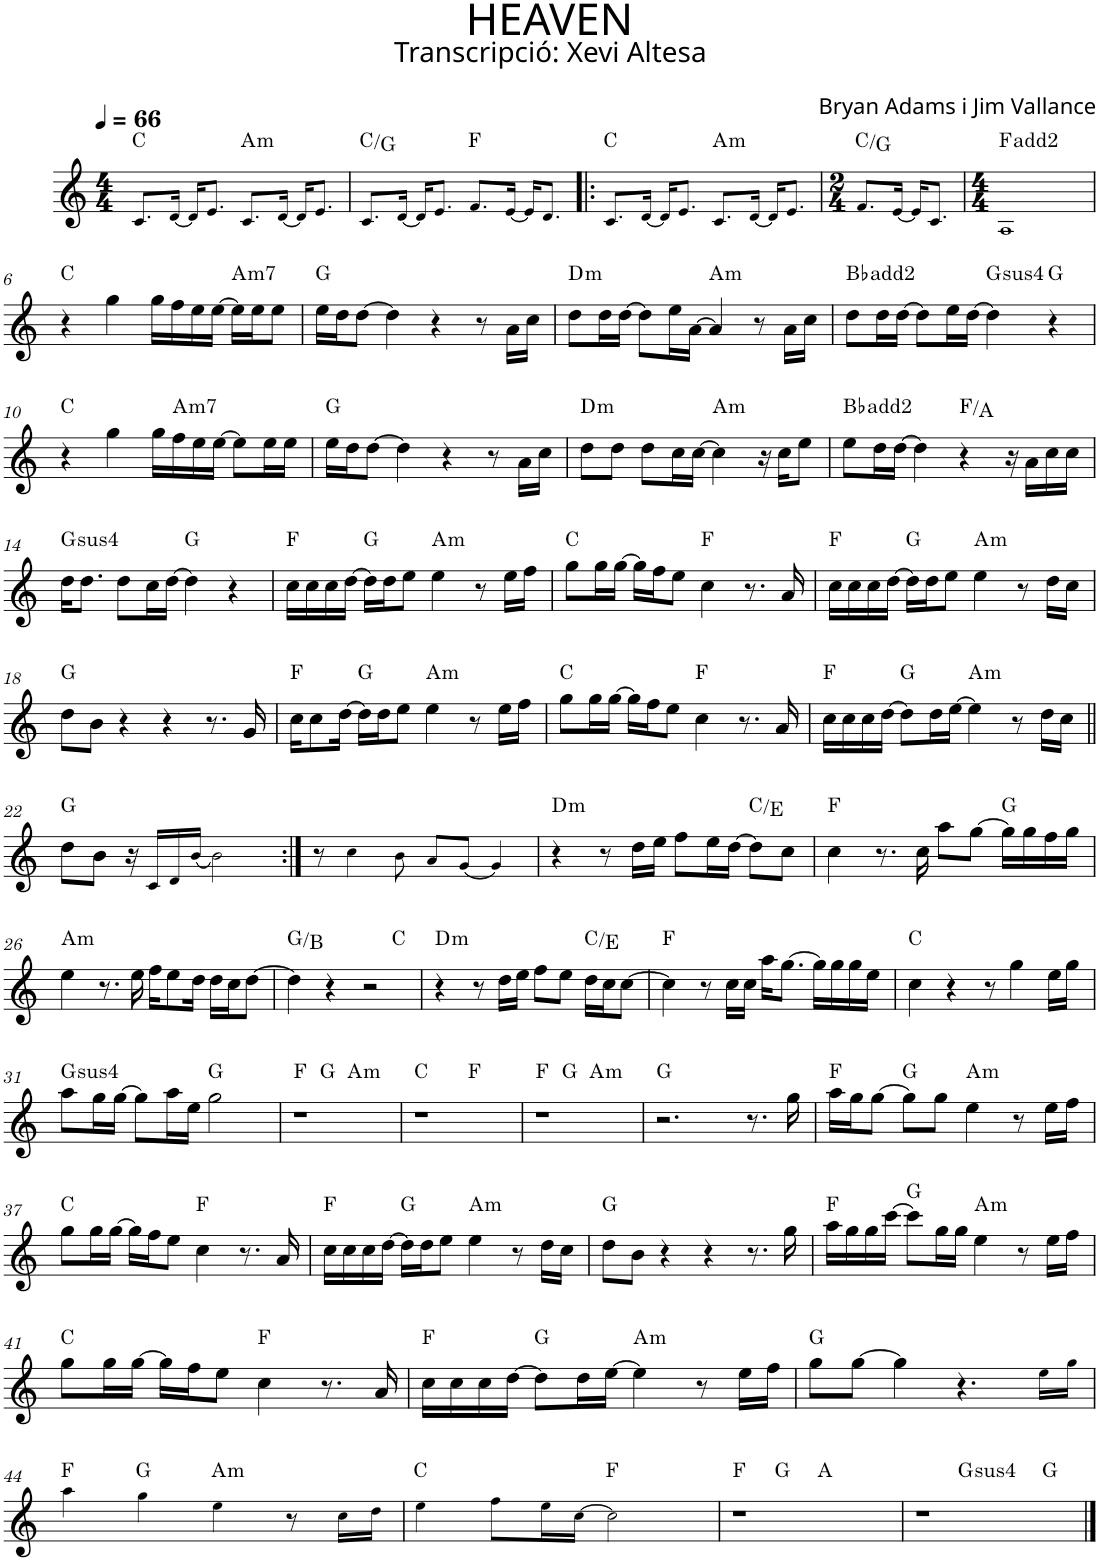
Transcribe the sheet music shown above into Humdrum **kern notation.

**kern	**harte
*part1	*part1
*staff1	*
*I"P1	*
*clefG2	*
*k[]	*
*M4/4	*
*MM66	*
=1	=1
8.c/L	C:maj
16d/Jk	.
16d/KL	.
8.e/J	.
!	!LO:H:kt=m
8.c/L	A:min
16d/Jk	.
16d/KL	.
8.e/J	.
=2	=2
8.c/L	C:maj/5
16d/Jk	.
16d/KL	.
8.e/J	.
8.f/L	F:maj
16e/Jk	.
16e/KL	.
8.d/J	.
=3!|:	=3!|:
8.c/L	C:maj
16d/Jk	.
16d/KL	.
8.e/J	.
!	!LO:H:kt=m
8.c/L	A:min
16d/Jk	.
16d/KL	.
8.e/J	.
=4	=4
*M2/4	*
8.f/L	C:maj/5
16e/Jk	.
16e/KL	.
8.c/J	.
=5	=5
*M4/4	*
1A	F:maj(2)
!!LO:LB:g=z
=6	=6
4r	C:maj
4gg\	.
16gg\LL	.
16ff\	.
16ee\	.
[>16ee\JJ	.
!	!LO:H:kt=m7
16ee\LL]	A:min7
16ee\J	.
8ee\J	.
=7	=7
16ee\LL	G:maj
16dd\J	.
[>8dd\J	.
4dd\]	.
4r	.
8r	.
16a\LL	.
16cc\JJ	.
=8	=8
!	!LO:H:kt=m
8dd\L	D:min
16dd\L	.
[>16dd\JJ	.
8dd\L]	.
16ee\L	.
[>16a\JJ	.
!	!LO:H:kt=m
4a/]	A:min
8r	.
16a\LL	.
16cc\JJ	.
=9	=9
8dd\L	Bb:maj(2)
16dd\L	.
[>16dd\JJ	.
8dd\L]	.
16ee\L	.
[>16dd\JJ	.
!	!LO:H:kt=4
4dd\]	G:sus4
4r	G:maj
!!LO:LB:g=z
=10	=10
4r	C:maj
4gg\	.
16gg\LL	.
!	!LO:H:kt=m7
16ff\	A:min7
16ee\	.
[>16ee\JJ	.
8ee\L]	.
16ee\L	.
16ee\JJ	.
=11	=11
16ee\LL	G:maj
16dd\J	.
[>8dd\J	.
4dd\]	.
4r	.
8r	.
16a\LL	.
16cc\JJ	.
=12	=12
!	!LO:H:kt=m
8dd\L	D:min
8dd\J	.
8dd\L	.
16cc\L	.
[>16cc\JJ	.
!	!LO:H:kt=m
4cc\]	A:min
16r	.
16cc\KL	.
8ee\J	.
=13	=13
8ee\L	Bb:maj(2)
16dd\L	.
[>16dd\JJ	.
4dd\]	.
4r	F:maj/3
16r	.
16a\LL	.
16cc\	.
16cc\JJ	.
!!LO:LB:g=z
=14	=14
!	!LO:H:kt=4
16dd\KL	G:sus4
8.dd\J	.
8dd\L	.
16cc\L	.
[>16dd\JJ	.
4dd\]	G:maj
4r	.
=15	=15
16cc\LL	F:maj
16cc\	.
16cc\	.
[>16dd\JJ	.
16dd\LL]	G:maj
16dd\J	.
8ee\J	.
!	!LO:H:kt=m
4ee\	A:min
8r	.
16ee\LL	.
16ff\JJ	.
=16	=16
8gg\L	C:maj
16gg\L	.
[>16gg\JJ	.
16gg\LL]	.
16ff\J	.
8ee\J	.
4cc\	F:maj
8.r	.
16a/	.
=17	=17
16cc\LL	F:maj
16cc\	.
16cc\	.
[>16dd\JJ	.
16dd\LL]	G:maj
16dd\J	.
8ee\J	.
!	!LO:H:kt=m
4ee\	A:min
8r	.
16dd\LL	.
16cc\JJ	.
!!LO:LB:g=z
=18	=18
8dd\L	G:maj
8b\J	.
4r	.
4r	.
8.r	.
16g/	.
=19	=19
16cc\KL	F:maj
8cc\	.
[>16dd\Jk	.
16dd\LL]	G:maj
16dd\J	.
8ee\J	.
!	!LO:H:kt=m
4ee\	A:min
8r	.
16ee\LL	.
16ff\JJ	.
=20	=20
8gg\L	C:maj
16gg\L	.
[>16gg\JJ	.
16gg\LL]	.
16ff\J	.
8ee\J	.
4cc\	F:maj
8.r	.
16a/	.
=21	=21
16cc\LL	F:maj
16cc\	.
16cc\	.
[>16dd\JJ	.
8dd\L]	G:maj
16dd\L	.
[>16ee\JJ	.
!	!LO:H:kt=m
4ee\]	A:min
8r	.
16dd\LL	.
16cc\JJ	.
!!LO:LB:g=z
=22||	=22||
8dd\L	G:maj
8b\J	.
16r	.
16c/LL	.
16d/	.
16b/JJ	.
2b\	.
=23:|!	=23:|!
8r	.
4cc\	.
8b\	.
8a/L	.
8g/J	.
4g/	.
=24	=24
!	!LO:H:kt=m
4r	D:min
8r	.
16dd\LL	.
16ee\JJ	.
8ff\L	.
16ee\L	.
[>16dd\JJ	.
8dd\L]	C:maj/3
8cc\J	.
=25	=25
4cc\	F:maj
8.r	.
16cc\	.
8aa\L	.
[>8gg\J	.
16gg\LL]	G:maj
16gg\	.
16ff\	.
16gg\JJ	.
!!LO:LB:g=z
=26	=26
!	!LO:H:kt=m
4ee\	A:min
8.r	.
16ee\	.
16ff\KL	.
8ee\	.
16dd\Jk	.
16dd\LL	.
16cc\J	.
[>8dd\J	.
=27	=27
*^	*
4dd\]	2.ryy	G:maj/3
4r	.	.
2r	.	.
.	4ryy	C:maj
=28	=28	=28
!	!	!LO:H:kt=m
*v	*v	*
4r	D:min
8r	.
16dd\LL	.
16ee\JJ	.
8ff\L	.
8ee\J	.
16dd\LL	C:maj/3
16cc\J	.
[>8cc\J	.
=29	=29
4cc\]	F:maj
8r	.
16cc\LL	.
16cc\JJ	.
16aa\KL	.
[>8.gg\J	.
16gg\LL]	.
16gg\	.
16gg\	.
16ee\JJ	.
=30	=30
4cc\	C:maj
4r	.
8r	.
4gg\	.
16ee\LL	.
16gg\JJ	.
!!LO:LB:g=z
=31	=31
!	!LO:H:kt=4
8aa\L	G:sus4
16gg\L	.
[>16gg\JJ	.
8gg\L]	.
16aa\L	.
16ee\JJ	.
2gg\	G:maj
=32	=32
*^	*
*	*^	*
1r	4ryy	2ryy	F:maj
.	2.ryy	.	G:maj
!	!	!	!LO:H:kt=m
.	.	2ryy	A:min
*	*v	*v	*
=33	=33	=33
1r	2ryy	C:maj
.	2ryy	F:maj
=34	=34	=34
*	*^	*
1r	4ryy	2ryy	F:maj
.	2.ryy	.	G:maj
!	!	!	!LO:H:kt=m
.	.	2ryy	A:min
*v	*v	*v	*
=35	=35
2.r	G:maj
8.r	.
16gg\	.
=36	=36
16aa\LL	F:maj
16gg\J	.
[>8gg\J	.
8gg\L]	G:maj
8gg\J	.
!	!LO:H:kt=m
4ee\	A:min
8r	.
16ee\LL	.
16ff\JJ	.
!!LO:LB:g=z
=37	=37
8gg\L	C:maj
16gg\L	.
[>16gg\JJ	.
16gg\LL]	.
16ff\J	.
8ee\J	.
4cc\	F:maj
8.r	.
16a/	.
=38	=38
16cc\LL	F:maj
16cc\	.
16cc\	.
[>16dd\JJ	.
16dd\LL]	G:maj
16dd\J	.
8ee\J	.
!	!LO:H:kt=m
4ee\	A:min
8r	.
16dd\LL	.
16cc\JJ	.
=39	=39
8dd\L	G:maj
8b\J	.
4r	.
4r	.
8.r	.
16gg\	.
=40	=40
16aa\LL	F:maj
16gg\	.
16gg\	.
[>16ccc\JJ	.
8ccc\L]	G:maj
16gg\L	.
16gg\JJ	.
!	!LO:H:kt=m
4ee\	A:min
8r	.
16ee\LL	.
16ff\JJ	.
!!LO:LB:g=z
=41	=41
8gg\L	C:maj
16gg\L	.
[>16gg\JJ	.
16gg\LL]	.
16ff\J	.
8ee\J	.
4cc\	F:maj
8.r	.
16a/	.
=42	=42
16cc\LL	F:maj
16cc\	.
16cc\	.
[>16dd\JJ	.
8dd\L]	G:maj
16dd\L	.
[>16ee\JJ	.
!	!LO:H:kt=m
4ee\]	A:min
8r	.
16ee\LL	.
16ff\JJ	.
=43	=43
8gg\L	G:maj
[>8gg\J	.
4gg\]	.
4.r	.
16ee\LL	.
16gg\JJ	.
!!LO:LB:g=z
=44	=44
4aa\	F:maj
4gg\	G:maj
!	!LO:H:kt=m
4ee\	A:min
8r	.
16cc\LL	.
16dd\JJ	.
=45	=45
4ee\	C:maj
8ff\L	.
16ee\L	.
16cc\JJ	.
2cc\	F:maj
=46	=46
*^	*
*	*^	*
1r	4ryy	2ryy	F:maj
.	2.ryy	.	G:maj
.	.	2ryy	A:maj
=47	=47	=47	=47
1r	4ryy	2.ryy	.
!	!	!	!LO:H:kt=4
.	2.ryy	.	G:sus4
.	.	4ryy	G:maj
*v	*v	*v	*
==	==
*-	*-
